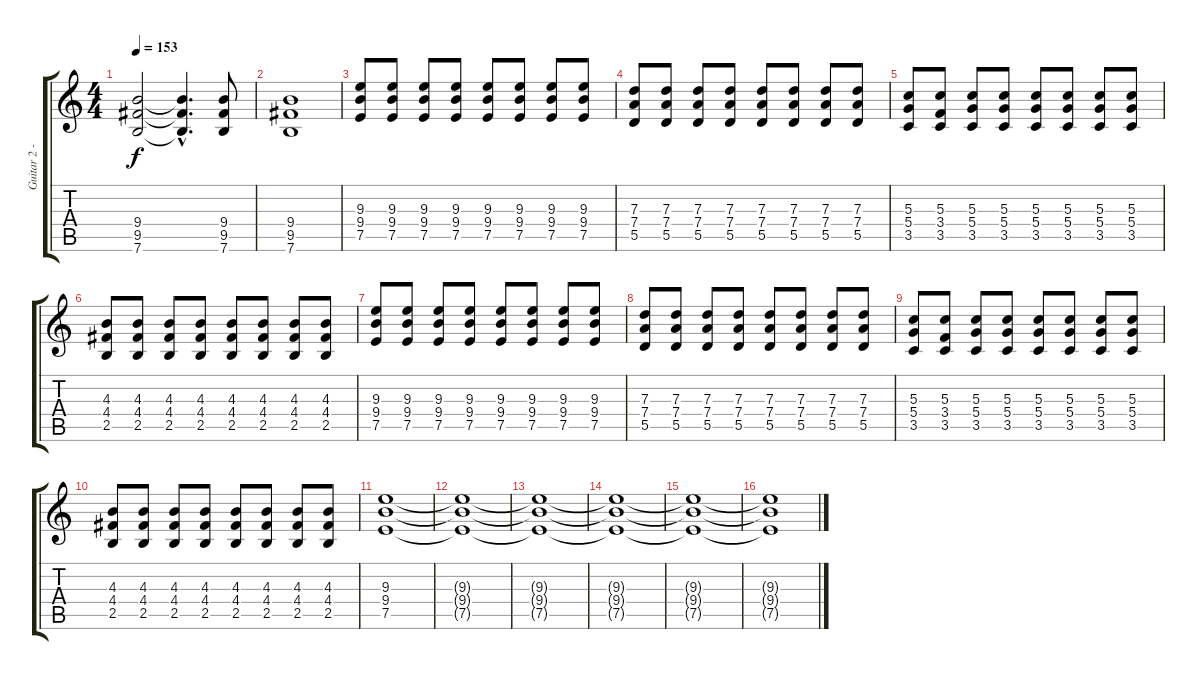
\track ("Guitar 2 - Melvin" "Guitar 2 -") {instrument overdrivenguitar}
\staff {score tabs}
\tuning (E4 B3 G3 D3 A2 E2) {hide}
\ts (4 4)
\tempo 153
\clef g2
\ks c
(9.4 9.5 7.6).2{dy f} (9.4{hac t} 9.5{hac t} 7.6{hac t}).4{d} (9.4 9.5 7.6).8 |
(9.4 9.5 7.6).1 |
(9.3 9.4 7.5).8 (9.3 9.4 7.5).8 (9.3 9.4 7.5).8 (9.3 9.4 7.5).8 (9.3 9.4 7.5).8 (9.3 9.4 7.5).8 (9.3 9.4 7.5).8 (9.3 9.4 7.5).8 |
(7.3 7.4 5.5).8 (7.3 7.4 5.5).8 (7.3 7.4 5.5).8 (7.3 7.4 5.5).8 (7.3 7.4 5.5).8 (7.3 7.4 5.5).8 (7.3 7.4 5.5).8 (7.3 7.4 5.5).8 |
(5.3 5.4 3.5).8 (5.3 3.4 3.5).8 (5.3 5.4 3.5).8 (5.3 5.4 3.5).8 (5.3 5.4 3.5).8 (5.3 5.4 3.5).8 (5.3 5.4 3.5).8 (5.3 5.4 3.5).8 |
(4.3 4.4 2.5).8 (4.3 4.4 2.5).8 (4.3 4.4 2.5).8 (4.3 4.4 2.5).8 (4.3 4.4 2.5).8 (4.3 4.4 2.5).8 (4.3 4.4 2.5).8 (4.3 4.4 2.5).8 |
(9.3 9.4 7.5).8 (9.3 9.4 7.5).8 (9.3 9.4 7.5).8 (9.3 9.4 7.5).8 (9.3 9.4 7.5).8 (9.3 9.4 7.5).8 (9.3 9.4 7.5).8 (9.3 9.4 7.5).8 |
(7.3 7.4 5.5).8 (7.3 7.4 5.5).8 (7.3 7.4 5.5).8 (7.3 7.4 5.5).8 (7.3 7.4 5.5).8 (7.3 7.4 5.5).8 (7.3 7.4 5.5).8 (7.3 7.4 5.5).8 |
(5.3 5.4 3.5).8 (5.3 3.4 3.5).8 (5.3 5.4 3.5).8 (5.3 5.4 3.5).8 (5.3 5.4 3.5).8 (5.3 5.4 3.5).8 (5.3 5.4 3.5).8 (5.3 5.4 3.5).8 |
(4.3 4.4 2.5).8 (4.3 4.4 2.5).8 (4.3 4.4 2.5).8 (4.3 4.4 2.5).8 (4.3 4.4 2.5).8 (4.3 4.4 2.5).8 (4.3 4.4 2.5).8 (4.3 4.4 2.5).8 |
(9.3 9.4 7.5).1 |
(9.3{t} 9.4{t} 7.5{t}).1 |
(9.3{t} 9.4{t} 7.5{t}).1 |
(9.3{t} 9.4{t} 7.5{t}).1 |
(9.3{t} 9.4{t} 7.5{t}).1 |
(9.3{t} 9.4{t} 7.5{t}).1
